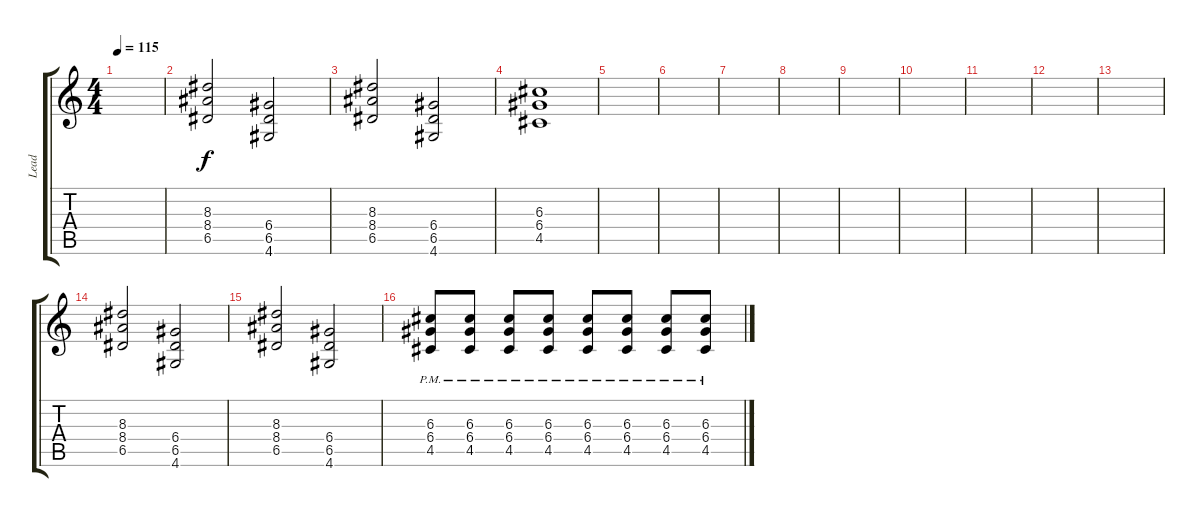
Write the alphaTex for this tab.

\track ("Lead" "Lead") {instrument distortionguitar}
\staff {score tabs}
\tuning (E4 B3 G3 D3 A2 E2) {hide}
\ts (4 4)
\tempo 115
\clef g2
\ks c
|
(8.3 8.4 6.5).2 (6.4 6.5 4.6).2 |
(8.3 8.4 6.5).2 (6.4 6.5 4.6).2 |
(6.3 6.4 4.5).1 |
|
|
|
|
|
|
|
|
|
(8.3 8.4 6.5).2 (6.4 6.5 4.6).2 |
(8.3 8.4 6.5).2 (6.4 6.5 4.6).2 |
(6.3 6.4 4.5{pm}).8 (6.3 6.4 4.5{pm}).8 (6.3 6.4 4.5{pm}).8 (6.3 6.4 4.5{pm}).8 (6.3 6.4 4.5{pm}).8 (6.3 6.4 4.5{pm}).8 (6.3 6.4 4.5{pm}).8 (6.3 6.4 4.5{pm}).8
